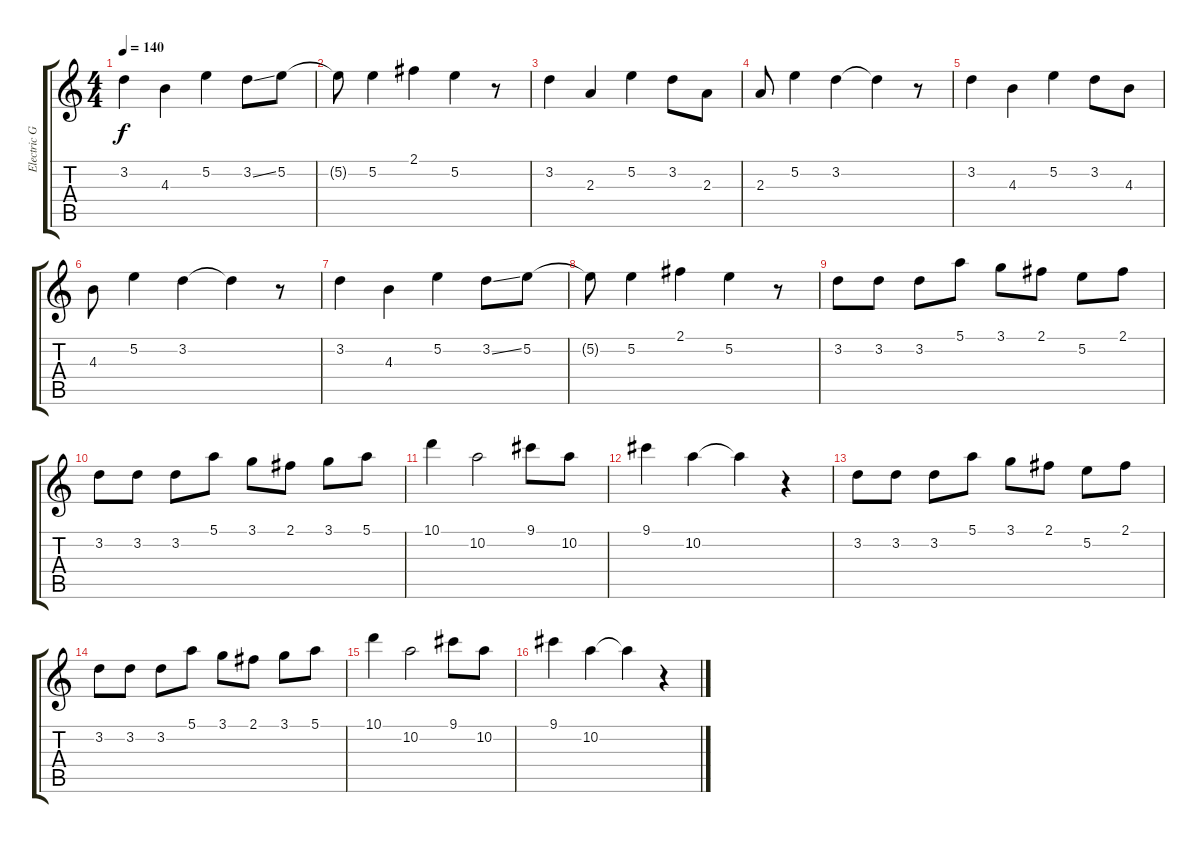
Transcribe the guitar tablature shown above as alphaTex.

\track ("Electric GT" "Electric G") {instrument electricguitarclean}
\staff {score tabs}
\tuning (E4 B3 G3 D3 A2 E2) {hide}
\ts (4 4)
\tempo 140
\clef g2
\ks c
3.2.4{dy f} 4.3.4 5.2.4 3.2{ss}.8 5.2.8 |
5.2{t}.8 5.2.4 2.1.4 5.2.4 r.8 |
3.2.4 2.3.4 5.2.4 3.2.8 2.3.8 |
2.3.8 5.2.4 3.2.4 3.2{t}.4 r.8 |
3.2.4 4.3.4 5.2.4 3.2.8 4.3.8 |
4.3.8 5.2.4 3.2.4 3.2{t}.4 r.8 |
3.2.4 4.3.4 5.2.4 3.2{ss}.8 5.2.8 |
5.2{t}.8 5.2.4 2.1.4 5.2.4 r.8 |
3.2.8{volume 10 instrument overdrivenguitar} 3.2.8 3.2.8 5.1.8 3.1.8 2.1.8 5.2.8 2.1.8 |
3.2.8 3.2.8 3.2.8 5.1.8 3.1.8 2.1.8 3.1.8 5.1.8 |
10.1.4 10.2.2 9.1.8 10.2.8 |
9.1.4 10.2.4 10.2{t}.4 r.4 |
3.2.8{volume 10 instrument overdrivenguitar} 3.2.8 3.2.8 5.1.8 3.1.8 2.1.8 5.2.8 2.1.8 |
3.2.8 3.2.8 3.2.8 5.1.8 3.1.8 2.1.8 3.1.8 5.1.8 |
10.1.4 10.2.2 9.1.8 10.2.8 |
9.1.4 10.2.4 10.2{t}.4 r.4
